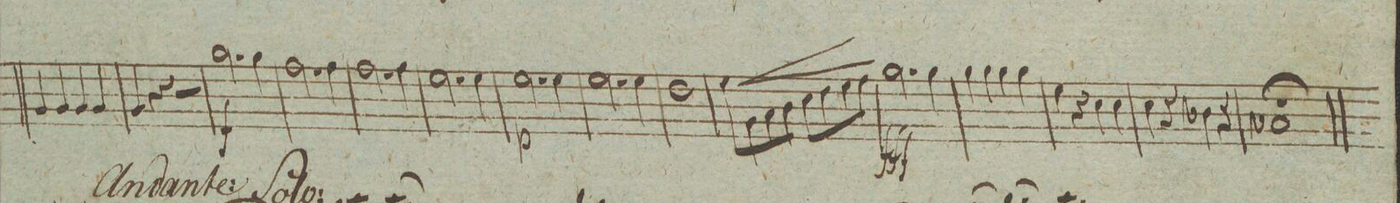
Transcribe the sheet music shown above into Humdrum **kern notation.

**kern	**dynam
*I"Oboe I	*
*clefG2	*
*k[]	*
*met(c|)	*
*M2/2	*
4g/	.
4g/	.
4g/	.
4g/	.
=48	=48
4g/	.
4r	.
2r	.
=49	=49
2.gg\	f
4gg\	.
=50	=50
2.ff\	.
4ff\	.
=51	=51
2.ff\	.
4ff\	.
=52	=52
2.ee\	.
4ee\	.
=53	=53
2.ee\	p
4ee\	.
=54	=54
2.ee\	.
4ee\	.
=55	=55
1dd\	.
=56	=56
8ee\L	.
8g\	<
8a\	.
8b\J	.
8cc\L	.
8dd\	.
8ee\	.
8ff\J	[
=57	=57
2.gg\	fff
4gg\	.
=58	=58
4gg\	.
4gg\	.
4gg\	.
4gg\	.
=59	=59
4ee\	.
4r	.
4cc\	.
4cc\	.
=60	=60
4cc\	.
4r	.
4b-X\	.
4r	.
=61	=61
1a-X/;	.
==62	==62
*k[b-e-a-d-]	*
*M3/4	*
*-	*-
